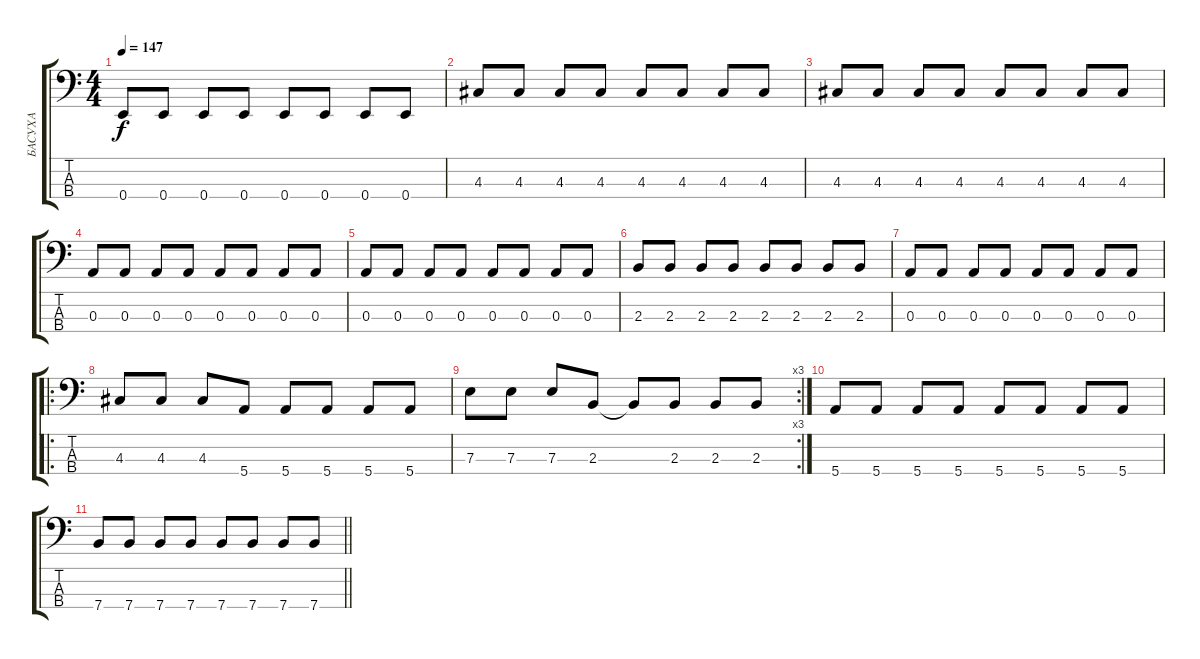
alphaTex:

\track ("БАСУХА" "БАСУХА") {instrument electricbassfinger}
\staff {score tabs}
\tuning (G2 D2 A1 E1) {hide}
\ts (4 4)
\tempo 147
\clef f4
\ks c
0.4.8{dy f} 0.4.8 0.4.8 0.4.8 0.4.8 0.4.8 0.4.8 0.4.8 |
4.3.8 4.3.8 4.3.8 4.3.8 4.3.8 4.3.8 4.3.8 4.3.8 |
4.3.8 4.3.8 4.3.8 4.3.8 4.3.8 4.3.8 4.3.8 4.3.8 |
0.3.8 0.3.8 0.3.8 0.3.8 0.3.8 0.3.8 0.3.8 0.3.8 |
0.3.8 0.3.8 0.3.8 0.3.8 0.3.8 0.3.8 0.3.8 0.3.8 |
2.3.8 2.3.8 2.3.8 2.3.8 2.3.8 2.3.8 2.3.8 2.3.8 |
0.3.8 0.3.8 0.3.8 0.3.8 0.3.8 0.3.8 0.3.8 0.3.8 |
\ro
4.3.8 4.3.8 4.3.8 5.4.8 5.4.8 5.4.8 5.4.8 5.4.8 |
\rc 3
7.3.8 7.3.8 7.3.8 2.3.8 2.3{t}.8 2.3.8 2.3.8 2.3.8 |
5.4.8 5.4.8 5.4.8 5.4.8 5.4.8 5.4.8 5.4.8 5.4.8 |
\barLineRight lightlight
7.4.8 7.4.8 7.4.8 7.4.8 7.4.8 7.4.8 7.4.8 7.4.8
